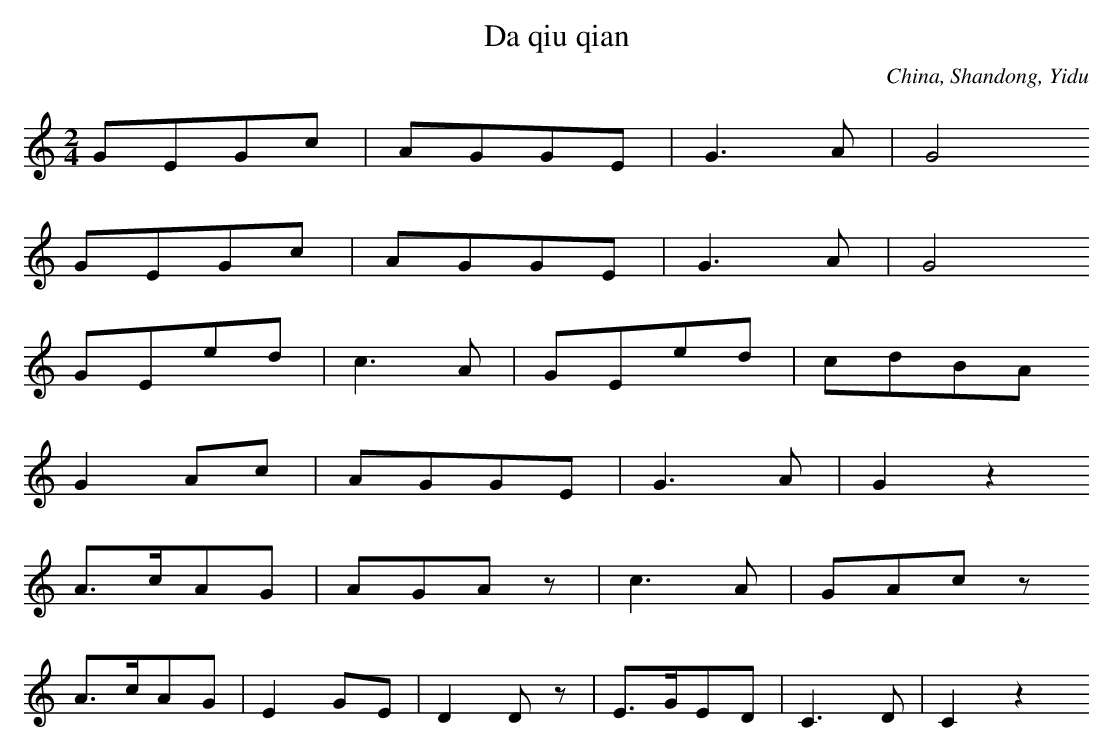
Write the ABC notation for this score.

X:1
T: Da qiu qian
O: China, Shandong, Yidu
M: 2/4
L: 1/16
K: C
G2E2G2c2 | A2G2G2E2 | G6A2 | G8
G2E2G2c2 | A2G2G2E2 | G6A2 | G8
G2E2e2d2 | c6A2 | G2E2e2d2 | c2d2B2A2
G4A2c2 | A2G2G2E2 | G6A2 | G4z4
A3cA2G2 | A2G2A2z2 | c6A2 | G2A2c2z2
A3cA2G2 | E4G2E2 | D4D2z2 | E3GE2D2 | C6D2 | C4z4
